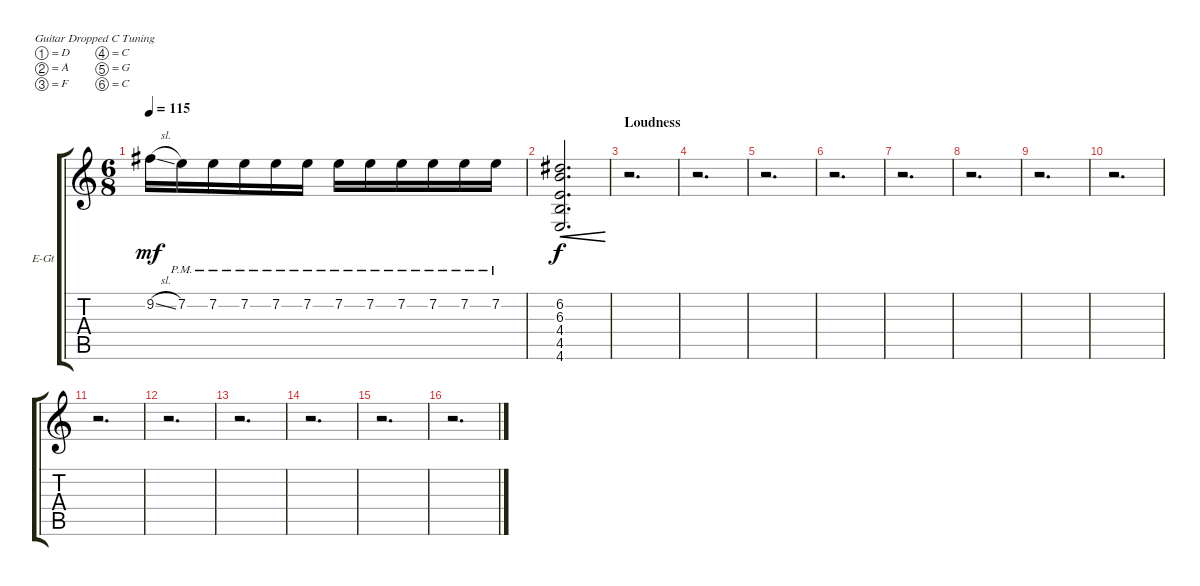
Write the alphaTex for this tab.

\bracketExtendMode groupsimilarinstruments
\firstSystemTrackNameOrientation horizontal
\otherSystemsTrackNameOrientation horizontal
\track ("Effect Guitar" "E-Gt") {instrument overdrivenguitar}
\staff {score tabs}
\tuning (D4 A3 F3 C3 G2 C2)
\ts (6 8)
\tempo 115
\clef g2
\ks c
9.2{sl}.16{dy mf} 7.2{pm}.16 7.2{pm}.16 7.2{pm}.16 7.2{pm}.16 7.2{pm}.16 7.2{pm}.16 7.2{pm}.16 7.2{pm}.16 7.2{pm}.16 7.2{pm}.16 7.2{pm}.16 |
(4.6 4.5 4.4 6.3 6.2).2{d cre dy f} |
\section ("" "Loudness")
r.2{d} |
r.2{d} |
r.2{d} |
r.2{d} |
r.2{d} |
r.2{d} |
r.2{d} |
r.2{d} |
r.2{d} |
r.2{d} |
r.2{d} |
r.2{d} |
r.2{d} |
r.2{d}
